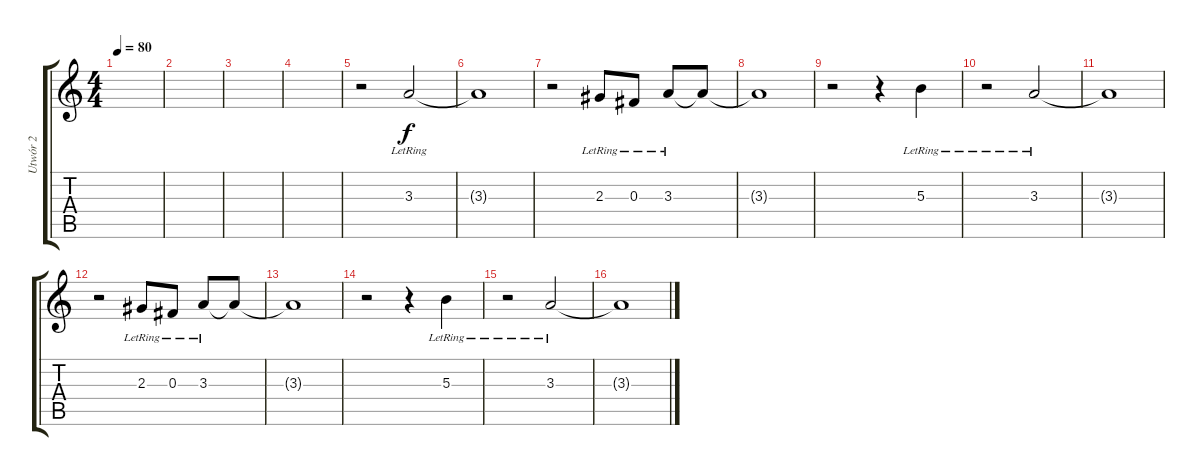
\track ("Utwór 2" "Utwór 2") {instrument electricguitarjazz}
\staff {score tabs}
\tuning (Eb4 Bb3 Gb3 Db3 Ab2 Eb2) {hide}
\ts (4 4)
\tempo 80
\clef g2
\ks c
|
|
|
|
r.2 3.3{lr}.2 |
3.3{t}.1 |
r.2 2.3{lr}.8 0.3{lr}.8 3.3{lr}.8 3.3{t}.8 |
3.3{t}.1 |
r.2 r.4 5.3{lr}.4 |
r.2 3.3{lr}.2 |
3.3{t}.1 |
r.2 2.3{lr}.8 0.3{lr}.8 3.3{lr}.8 3.3{t}.8 |
3.3{t}.1 |
r.2 r.4 5.3{lr}.4 |
r.2 3.3{lr}.2 |
3.3{t}.1
